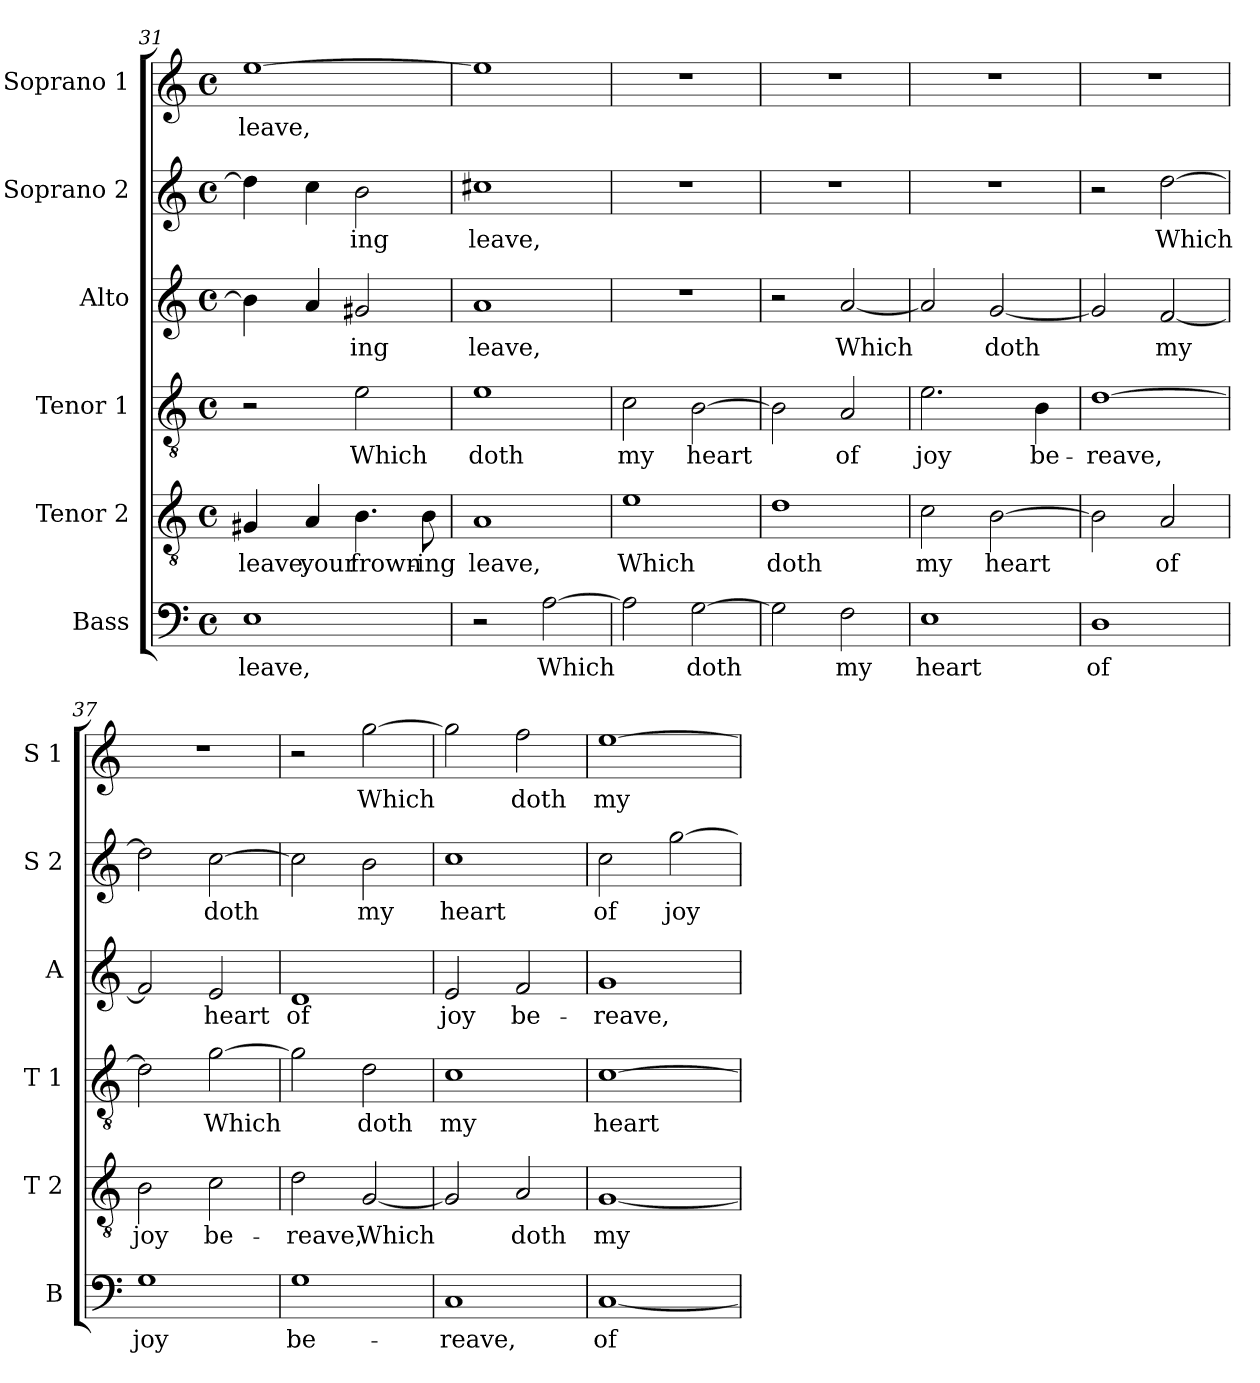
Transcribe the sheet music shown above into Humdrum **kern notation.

**kern	**text	**kern	**text	**kern	**text	**kern	**text	**kern	**text	**kern	**text
*part6	*part6	*part5	*part5	*part4	*part4	*part3	*part3	*part2	*part2	*part1	*part1
*staff6	*staff6	*staff5	*staff5	*staff4	*staff4	*staff3	*staff3	*staff2	*staff2	*staff1	*staff1
*I"Bass	*	*I"Tenor 2	*	*I"Tenor 1	*	*I"Alto	*	*I"Soprano 2	*	*I"Soprano 1	*
*I'B	*	*I'T 2	*	*I'T 1	*	*I'A	*	*I'S 2	*	*I'S 1	*
*clefF4	*	*clefGv2	*	*clefGv2	*	*clefG2	*	*clefG2	*	*clefG2	*
*k[]	*	*k[]	*	*k[]	*	*k[]	*	*k[]	*	*k[]	*
*C:	*	*C:	*	*C:	*	*C:	*	*C:	*	*C:	*
*M4/4	*	*M4/4	*	*M4/4	*	*M4/4	*	*M4/4	*	*M4/4	*
*met(c)	*	*met(c)	*	*met(c)	*	*met(c)	*	*met(c)	*	*met(c)	*
=31	=31	=31	=31	=31	=31	=31	=31	=31	=31	=31	=31
!	!LO:LY:b	!	!LO:LY:b	!	!	!	!	!	!	!	!LO:LY:b
1E	leave,	4G#X/	leave,	2r	.	4b\]	.	4dd\]	.	[1ee	leave,
!	!	!	!LO:LY:b	!	!	!	!	!	!	!	!
.	.	4A/	your	.	.	4a/	.	4cc\	.	.	.
!	!	!	!LO:LY:b	!	!LO:LY:b	!	!LO:LY:b	!	!LO:LY:b	!	!
.	.	4.B\	frown-	2e\	Which	2g#X/	-ing	2b\	-ing	.	.
!	!	!	!LO:LY:b	!	!	!	!	!	!	!	!
.	.	8B\	-ing	.	.	.	.	.	.	.	.
=32	=32	=32	=32	=32	=32	=32	=32	=32	=32	=32	=32
!	!	!	!LO:LY:b	!	!LO:LY:b	!	!LO:LY:b	!	!LO:LY:b	!	!
2r	.	1A	leave,	1e	doth	1a	leave,	1cc#X	leave,	1ee]	.
!	!LO:LY:b	!	!	!	!	!	!	!	!	!	!
[2A\	Which	.	.	.	.	.	.	.	.	.	.
=33	=33	=33	=33	=33	=33	=33	=33	=33	=33	=33	=33
!	!	!	!LO:LY:b	!	!LO:LY:b	!	!	!	!	!	!
2A\]	.	1e	Which	2c\	my	1r	.	1r	.	1r	.
!	!LO:LY:b	!	!	!	!LO:LY:b	!	!	!	!	!	!
[2G\	doth	.	.	[2B\	heart	.	.	.	.	.	.
!!LO:PB:g=z
=34	=34	=34	=34	=34	=34	=34	=34	=34	=34	=34	=34
!	!	!	!LO:LY:b	!	!	!	!	!	!	!	!
2G\]	.	1d	doth	2B\]	.	2r	.	1r	.	1r	.
!	!LO:LY:b	!	!	!	!LO:LY:b	!	!LO:LY:b	!	!	!	!
2F\	my	.	.	2A/	of	[2a/	Which	.	.	.	.
=35	=35	=35	=35	=35	=35	=35	=35	=35	=35	=35	=35
!	!LO:LY:b	!	!LO:LY:b	!	!LO:LY:b	!	!	!	!	!	!
1E	heart	2c\	my	2.e\	joy	2a/]	.	1r	.	1r	.
!	!	!	!LO:LY:b	!	!	!	!LO:LY:b	!	!	!	!
.	.	[2B\	heart	.	.	[2g/	doth	.	.	.	.
!	!	!	!	!	!LO:LY:b	!	!	!	!	!	!
.	.	.	.	4B\	be-	.	.	.	.	.	.
=36	=36	=36	=36	=36	=36	=36	=36	=36	=36	=36	=36
!	!LO:LY:b	!	!	!	!LO:LY:b	!	!	!	!	!	!
1D	of	2B\]	.	[1d	-reave,	2g/]	.	2r	.	1r	.
!	!	!	!LO:LY:b	!	!	!	!LO:LY:b	!	!LO:LY:b	!	!
.	.	2A/	of	.	.	[2f/	my	[2dd\	Which	.	.
=37	=37	=37	=37	=37	=37	=37	=37	=37	=37	=37	=37
!	!LO:LY:b	!	!LO:LY:b	!	!	!	!	!	!	!	!
1G	joy	2B\	joy	2d\]	.	2f/]	.	2dd\]	.	1r	.
!	!	!	!LO:LY:b	!	!LO:LY:b	!	!LO:LY:b	!	!LO:LY:b	!	!
.	.	2c\	be-	[2g\	Which	2e/	heart	[2cc\	doth	.	.
=38	=38	=38	=38	=38	=38	=38	=38	=38	=38	=38	=38
!	!LO:LY:b	!	!LO:LY:b	!	!	!	!LO:LY:b	!	!	!	!
1G	be-	2d\	-reave,	2g\]	.	1d	of	2cc\]	.	2r	.
!	!	!	!LO:LY:b	!	!LO:LY:b	!	!	!	!LO:LY:b	!	!LO:LY:b
.	.	[2G/	Which	2d\	doth	.	.	2b\	my	[2gg\	Which
=39	=39	=39	=39	=39	=39	=39	=39	=39	=39	=39	=39
!	!LO:LY:b	!	!	!	!LO:LY:b	!	!LO:LY:b	!	!LO:LY:b	!	!
1C	-reave,	2G/]	.	1c	my	2e/	joy	1cc	heart	2gg\]	.
!	!	!	!LO:LY:b	!	!	!	!LO:LY:b	!	!	!	!LO:LY:b
.	.	2A/	doth	.	.	2f/	be-	.	.	2ff\	doth
=40	=40	=40	=40	=40	=40	=40	=40	=40	=40	=40	=40
!	!LO:LY:b	!	!LO:LY:b	!	!LO:LY:b	!	!LO:LY:b	!	!LO:LY:b	!	!LO:LY:b
[1C	of	[1G	my	[1c	heart	1g	-reave,	2cc\	of	[1ee	my
!	!	!	!	!	!	!	!	!	!LO:LY:b	!	!
.	.	.	.	.	.	.	.	[2gg\	joy	.	.
=	=	=	=	=	=	=	=	=	=	=	=
*-	*-	*-	*-	*-	*-	*-	*-	*-	*-	*-	*-
